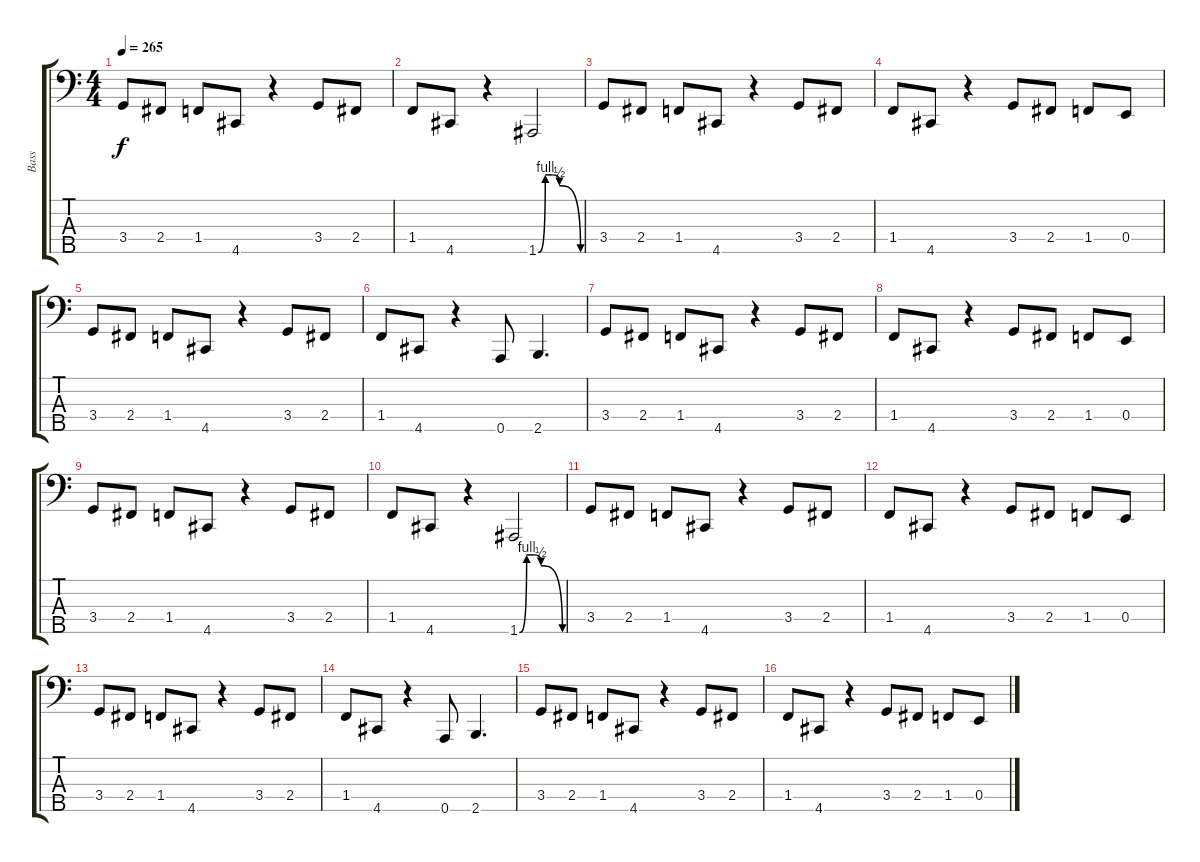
\track ("Bass" "Bass") {instrument electricbasspick}
\staff {score tabs}
\tuning (G2 D2 A1 E1 A0) {hide}
\ts (4 4)
\tempo 265
\clef f4
\ks c
3.4.8{dy f} 2.4.8 1.4.8 4.5.8 r.4 3.4.8 2.4.8 |
1.4.8 4.5.8 r.4 1.5{be (custom 0 0 10 4 20 4 30 2 60 0)}.2 |
3.4.8 2.4.8 1.4.8 4.5.8 r.4 3.4.8 2.4.8 |
1.4.8 4.5.8 r.4 3.4.8 2.4.8 1.4.8 0.4.8 |
3.4.8 2.4.8 1.4.8 4.5.8 r.4 3.4.8 2.4.8 |
1.4.8 4.5.8 r.4 0.5.8 2.5.4{d} |
3.4.8 2.4.8 1.4.8 4.5.8 r.4 3.4.8 2.4.8 |
1.4.8 4.5.8 r.4 3.4.8 2.4.8 1.4.8 0.4.8 |
3.4.8 2.4.8 1.4.8 4.5.8 r.4 3.4.8 2.4.8 |
1.4.8 4.5.8 r.4 1.5{be (custom 0 0 10 4 20 4 30 2 60 0)}.2 |
3.4.8 2.4.8 1.4.8 4.5.8 r.4 3.4.8 2.4.8 |
1.4.8 4.5.8 r.4 3.4.8 2.4.8 1.4.8 0.4.8 |
3.4.8 2.4.8 1.4.8 4.5.8 r.4 3.4.8 2.4.8 |
1.4.8 4.5.8 r.4 0.5.8 2.5.4{d} |
3.4.8 2.4.8 1.4.8 4.5.8 r.4 3.4.8 2.4.8 |
1.4.8 4.5.8 r.4 3.4.8 2.4.8 1.4.8 0.4.8
